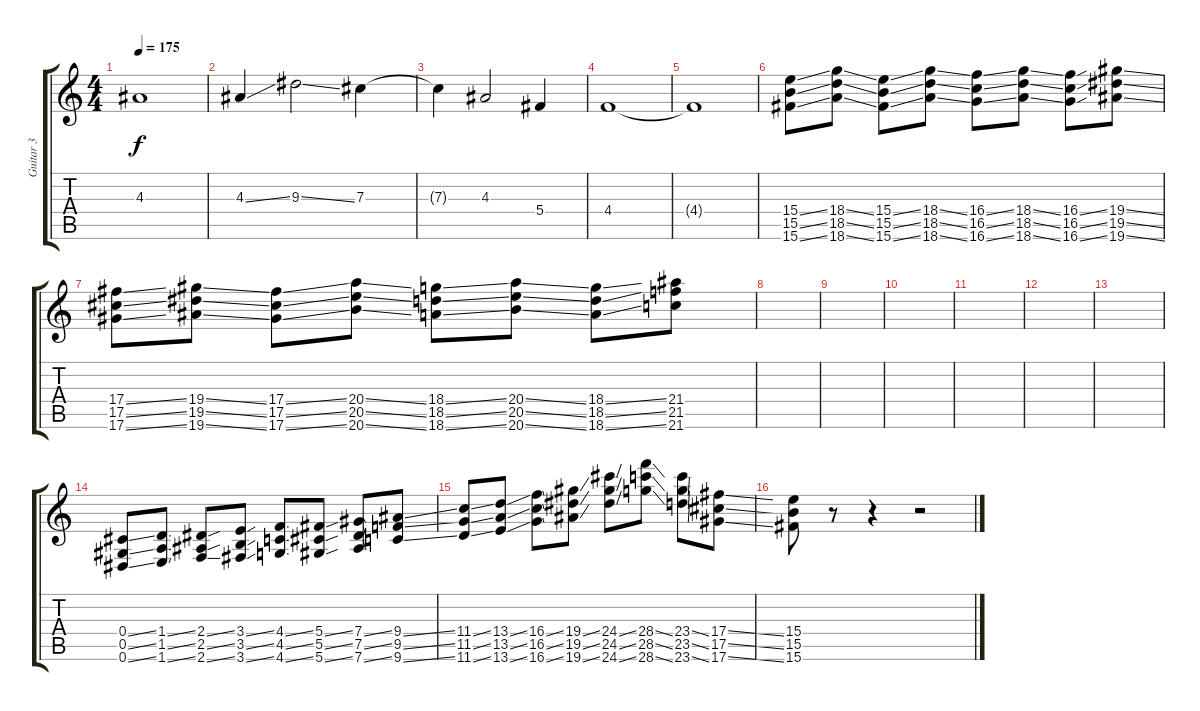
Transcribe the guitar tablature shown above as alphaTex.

\track ("Guitar 3" "Guitar 3") {instrument overdrivenguitar}
\staff {score tabs}
\tuning (Eb4 Bb3 Gb3 Db3 Ab2 Eb2) {hide}
\ts (4 4)
\tempo 175
\clef g2
\ks c
4.3{t}.1{dy f} |
4.3{ss}.4 9.3{ss}.2 7.3.4 |
7.3{t}.4 4.3.2 5.4.4 |
4.4.1 |
4.4{t}.1 |
(15.4{ss} 15.5{ss} 15.6{ss}).8{volume 8 instrument guitarfretnoise} (18.4{ss} 18.5{ss} 18.6{ss}).8 (15.4{ss} 15.5{ss} 15.6{ss}).8{volume 10} (18.4{ss} 18.5{ss} 18.6{ss}).8 (16.4{ss} 16.5{ss} 16.6{ss}).8 (18.4{ss} 18.5{ss} 18.6{ss}).8{volume 11} (16.4{ss} 16.5{ss} 16.6{ss}).8 (19.4{ss} 19.5{ss} 19.6{ss}).8 |
(17.4{ss} 17.5{ss} 17.6{ss}).8{volume 13} (19.4{ss} 19.5{ss} 19.6{ss}).8 (17.4{ss} 17.5{ss} 17.6{ss}).8 (20.4{ss} 20.5{ss} 20.6{ss}).8 (18.4{ss} 18.5{ss} 18.6{ss}).8 (20.4{ss} 20.5{ss} 20.6{ss}).8 (18.4{ss} 18.5{ss} 18.6{ss}).8 (21.4 21.5 21.6).8 |
|
|
|
|
|
|
(0.4{ss} 0.5{ss} 0.6{ss}).8{volume 16 instrument guitarfretnoise} (1.4{ss} 1.5{ss} 1.6{ss}).8 (2.4{ss} 2.5{ss} 2.6{ss}).8 (3.4{ss} 3.5{ss} 3.6{ss}).8 (4.4{ss} 4.5{ss} 4.6{ss}).8 (5.4{ss} 5.5{ss} 5.6{ss}).8 (7.4{ss} 7.5{ss} 7.6{ss}).8 (9.4{ss} 9.5{ss} 9.6{ss}).8 |
(11.4{ss} 11.5{ss} 11.6{ss}).8 (13.4{ss} 13.5{ss} 13.6{ss}).8 (16.4{ss} 16.5{ss} 16.6{ss}).8 (19.4{ss} 19.5{ss} 19.6{ss}).8 (24.4{ss} 24.5{ss} 24.6{ss}).8 (28.4{ss} 28.5{ss} 28.6{ss}).8 (23.4{ss} 23.5{ss} 23.6{ss}).8 (17.4{ss} 17.5{ss} 17.6{ss}).8 |
(15.4 15.5 15.6).8 r.8 r.4 r.2
